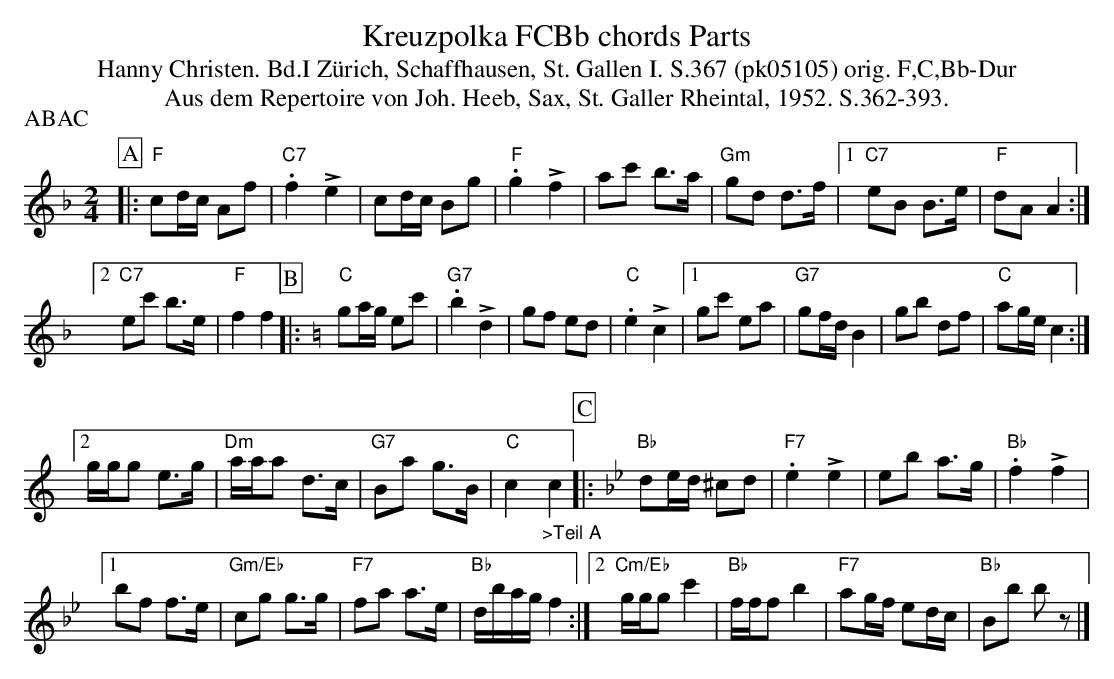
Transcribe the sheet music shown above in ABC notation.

X:1
T: Kreuzpolka FCBb chords Parts
T:Hanny Christen. Bd.I Zürich, Schaffhausen, St. Gallen I. S.367 (pk05105) orig. F,C,Bb-Dur
T: Aus dem Repertoire von Joh. Heeb, Sax, St. Galler Rheintal, 1952. S.362-393.
M:2/4
L:1/16
P:ABAC
K:F %%MIDI gchordon
[P:A] |:"F"c2dc A2f2 | "C7".f4!>!e4 | c2dc B2g2 | "F".g4!>!f4 | a2c'2 b3a | "Gm"g2d2 d3f |1 "C7"e2B2 B3e | "F"d2A2A4 :|2
"C7"e2c'2 b3e | "F"f4f4 [P:B] |: [K:C] "C"g2ag e2c'2 | "G7".b4!>!d4 | g2f2 e2d2 | "C".e4!>!c4 |1 g2c'2 e2a2 | "G7"g2fdB4 | g2b2 d2f2 | "C"a2gec4 :|2
 ggg2 e3g | "Dm"aaa2 d3c | "G7"B2a2 g3B | "C"c4"_>Teil A"c4 [P:C] |: [K:Bb] "Bb"d2ed ^c2d2 | "F7".e4!>!e4 | e2b2 a3g | "Bb".f4!>!f4 |1
b2f2 f3e | "Gm/Eb"c2g2 g3g | "F7"f2a2 a3e |  "Bb"dbagf4 :|2 "Cm/Eb"ggg2c'4 | "Bb"fff2b4 | "F7"a2gf e2dc | "Bb"B2b2 b2z2 |]
